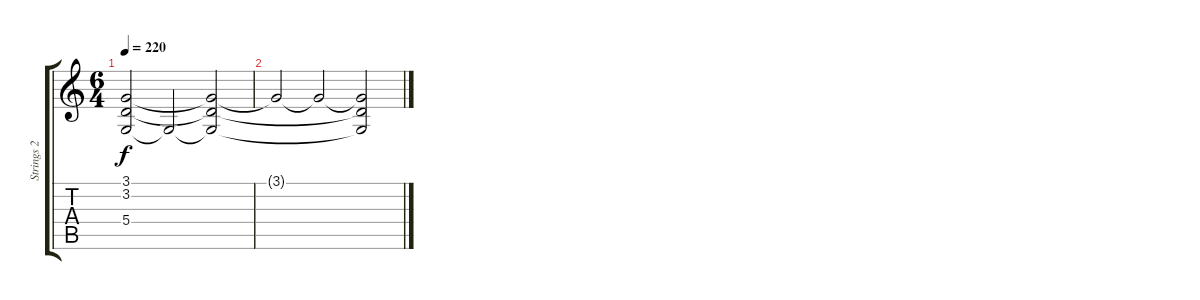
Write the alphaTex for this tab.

\track ("Strings 2" "Strings 2") {instrument stringensemble2}
\staff {score tabs}
\tuning (E4 B3 G3 D3 A2 E2) {hide}
\ts (6 4)
\tempo 220
\clef g2
\ks c
(3.1 3.2 5.4).2{dy f} 5.4{t}.2 (3.1{t} 3.2{t} 5.4{t}).2 |
3.1{t}.2 3.1{t}.2 (3.1{t} 3.2{t} 5.4{t}).2
